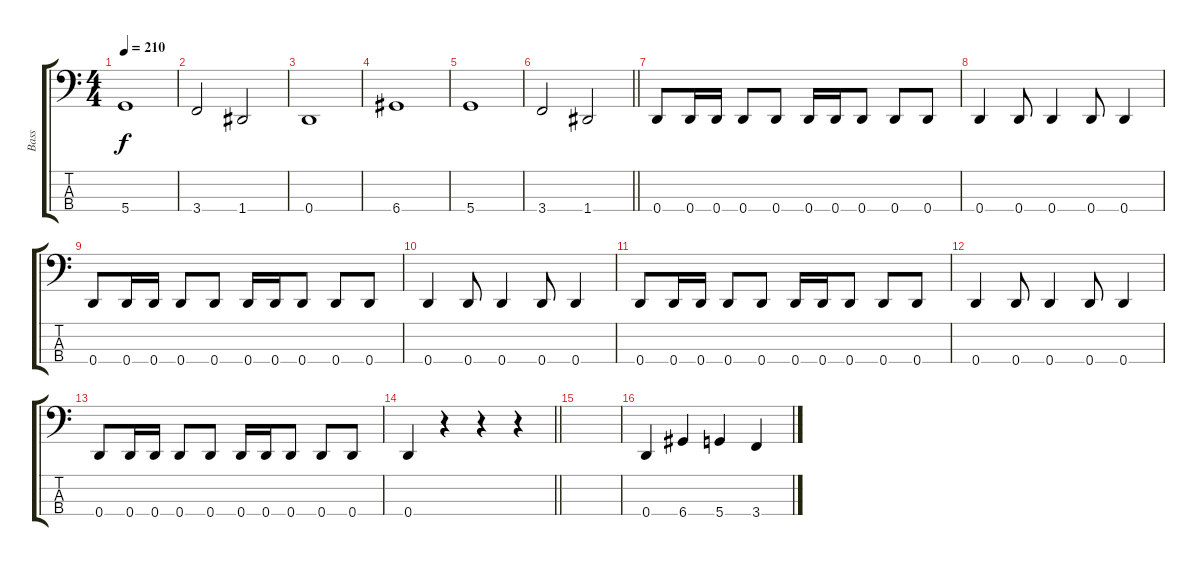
\track ("Bass" "Bass") {instrument electricbassfinger}
\staff {score tabs}
\tuning (F2 C2 G1 D1) {hide}
\ts (4 4)
\tempo 210
\clef f4
\ks c
5.4.1{dy f} |
3.4.2 1.4.2 |
0.4.1 |
6.4.1 |
5.4.1 |
\barLineRight lightlight
3.4.2 1.4.2 |
0.4.8 0.4.16 0.4.16 0.4.8 0.4.8 0.4.16 0.4.16 0.4.8 0.4.8 0.4.8 |
0.4.4 0.4.8 0.4.4 0.4.8 0.4.4 |
0.4.8 0.4.16 0.4.16 0.4.8 0.4.8 0.4.16 0.4.16 0.4.8 0.4.8 0.4.8 |
0.4.4 0.4.8 0.4.4 0.4.8 0.4.4 |
0.4.8 0.4.16 0.4.16 0.4.8 0.4.8 0.4.16 0.4.16 0.4.8 0.4.8 0.4.8 |
0.4.4 0.4.8 0.4.4 0.4.8 0.4.4 |
0.4.8 0.4.16 0.4.16 0.4.8 0.4.8 0.4.16 0.4.16 0.4.8 0.4.8 0.4.8 |
\barLineRight lightlight
0.4.4 r.4 r.4 r.4 |
|
0.4.4 6.4.4 5.4.4 3.4.4
